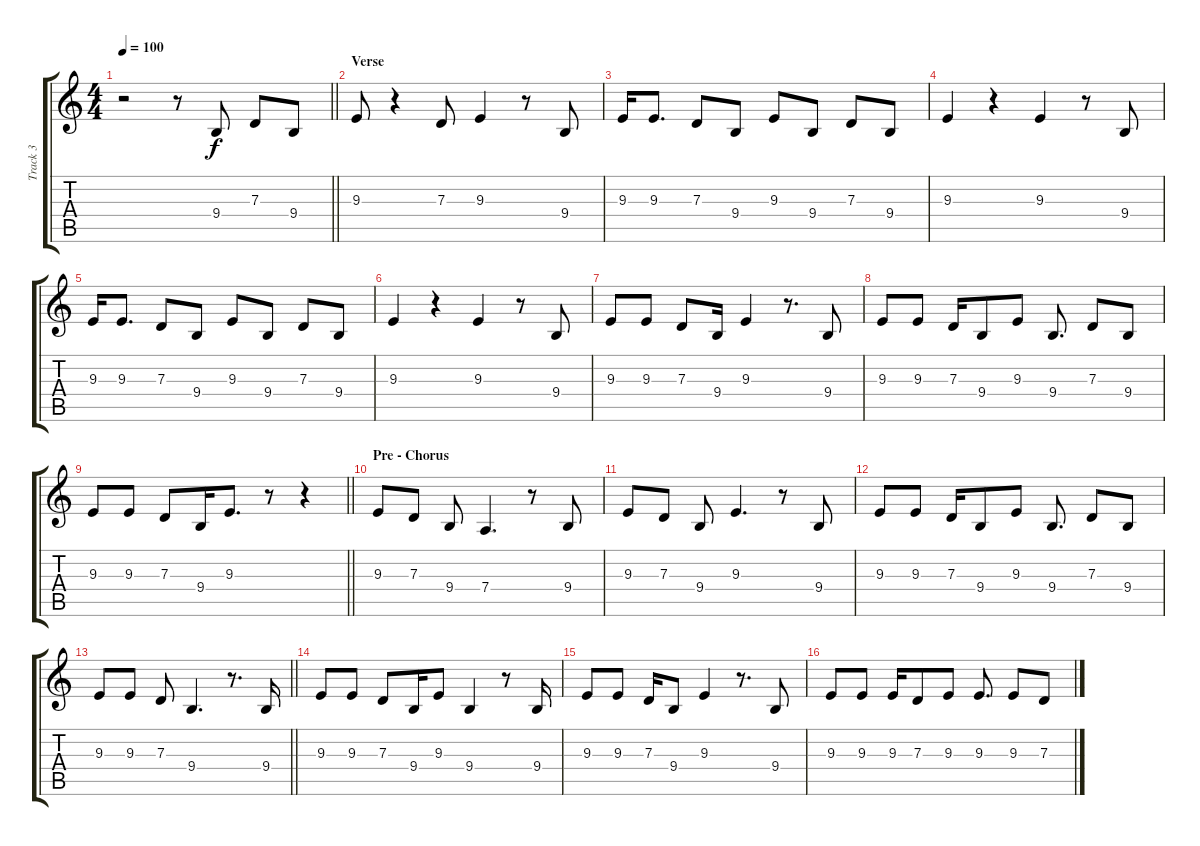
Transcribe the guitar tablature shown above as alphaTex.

\track ("Track 3" "Track 3") {instrument altosax}
\staff {score tabs}
\tuning (E4 B3 G3 D3 A2 E2) {hide}
\ts (4 4)
\tempo 100
\clef g2
\barLineRight lightlight
\ks c
r.2{dy f} r.8 9.4.8 7.3.8 9.4.8 |
\section ("" "Verse")
9.3.8 r.4 7.3.8 9.3.4 r.8 9.4.8 |
9.3.16 9.3.8{d} 7.3.8 9.4.8 9.3.8 9.4.8 7.3.8 9.4.8 |
9.3.4 r.4 9.3.4 r.8 9.4.8 |
9.3.16 9.3.8{d} 7.3.8 9.4.8 9.3.8 9.4.8 7.3.8 9.4.8 |
9.3.4 r.4 9.3.4 r.8 9.4.8 |
9.3.8 9.3.8 7.3.8 9.4.16 9.3.4 r.8{d} 9.4.8 |
9.3.8 9.3.8 7.3.16 9.4.8 9.3.8 9.4.8{d} 7.3.8 9.4.8 |
\barLineRight lightlight
9.3.8 9.3.8 7.3.8 9.4.16 9.3.8{d} r.8 r.4 |
\section ("" "Pre - Chorus")
9.3.8 7.3.8 9.4.8 7.4.4{d} r.8 9.4.8 |
9.3.8 7.3.8 9.4.8 9.3.4{d} r.8 9.4.8 |
9.3.8 9.3.8 7.3.16 9.4.8 9.3.8 9.4.8{d} 7.3.8 9.4.8 |
\barLineRight lightlight
9.3.8 9.3.8 7.3.8 9.4.4{d} r.8{d} 9.4.16 |
9.3.8 9.3.8 7.3.8 9.4.16 9.3.8 9.4.4 r.8 9.4.16 |
9.3.8 9.3.8 7.3.16 9.4.8 9.3.4 r.8{d} 9.4.8 |
9.3.8 9.3.8 9.3.16 7.3.8 9.3.8 9.3.8{d} 9.3.8 7.3.8
